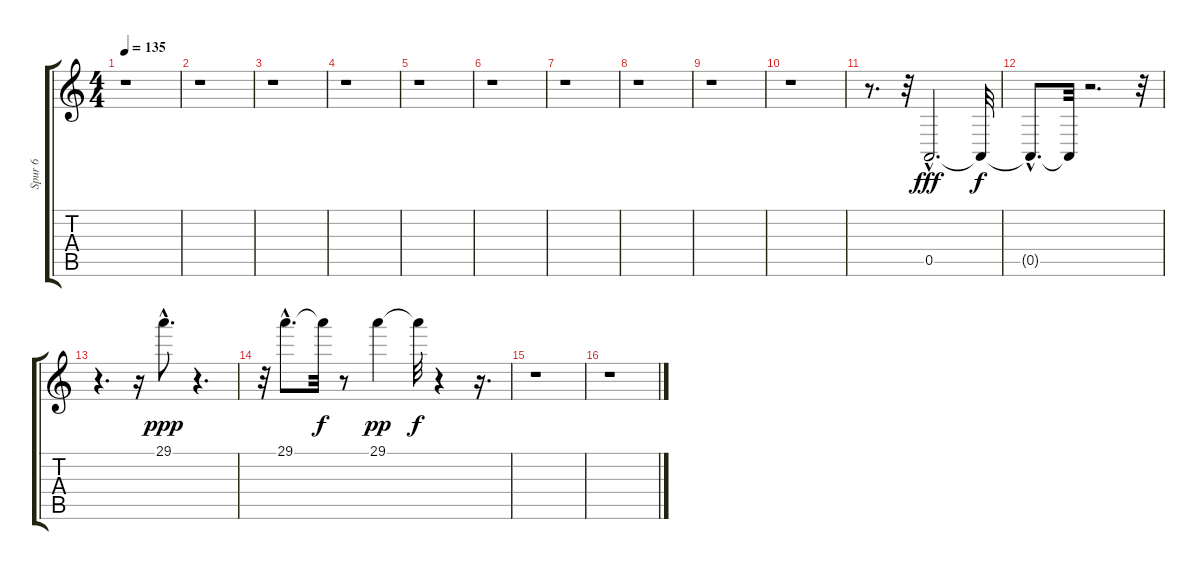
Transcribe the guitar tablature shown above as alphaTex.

\track ("Spur 6" "Spur 6") {instrument pad3polysynth}
\staff {score tabs}
\tuning (E4 B3 G3 D3 A2 E2) {hide}
\ts (4 4)
\tempo 135
\clef g2
\ks c
r.1{dy mf} |
r.1 |
r.1 |
r.1 |
r.1 |
r.1 |
r.1 |
r.1 |
r.1 |
r.1 |
r.8{d} r.32 0.5{hac}.2{d dy fff} 0.5{t}.32{dy f} |
0.5{hac t}.8{d} 0.5{t}.32 r.2{d} r.32 |
r.4{d} r.16 29.1{hac}.8{d dy ppp} r.4{d} |
r.32 29.1{hac}.8{d} 29.1{t}.32{dy f} r.8 29.1.4{dy pp} 29.1{t}.32{dy f} r.4 r.16{d} |
r.1 |
r.1
